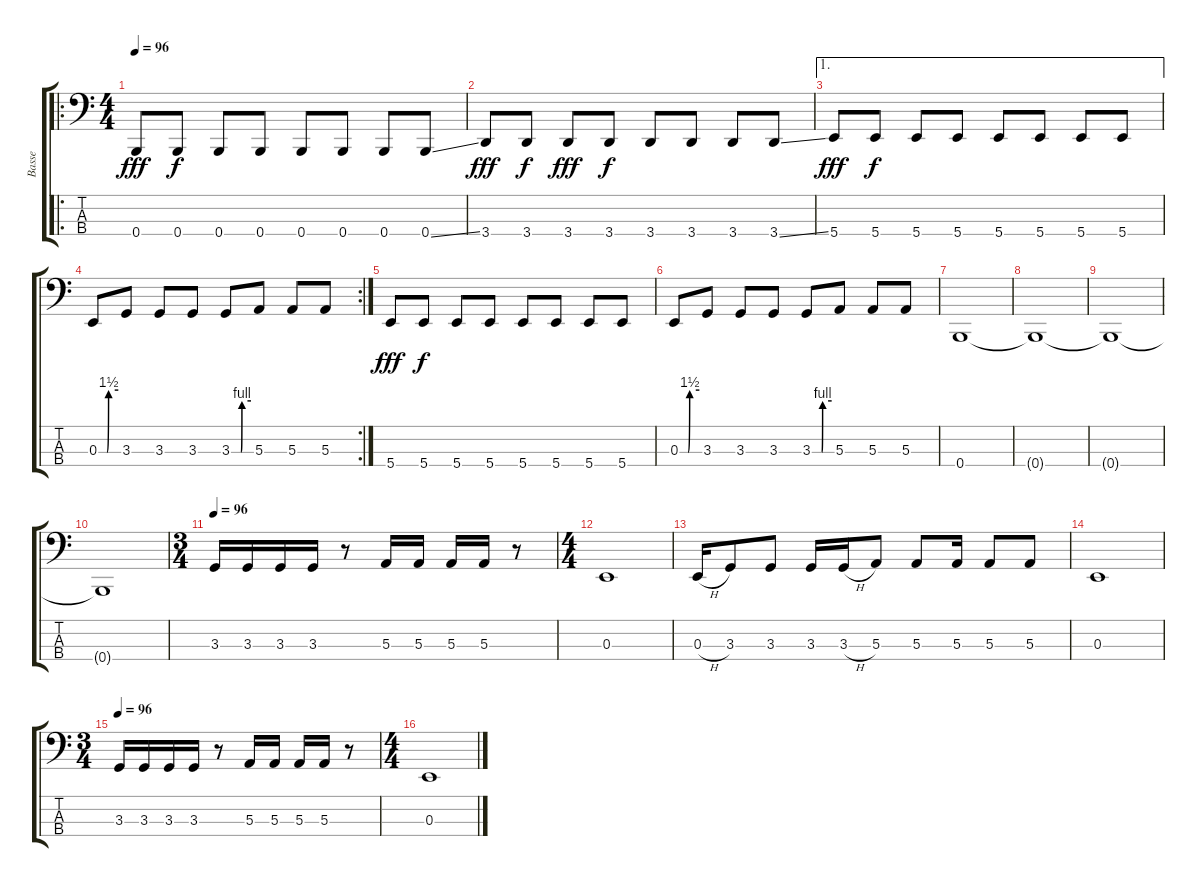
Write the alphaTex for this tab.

\track ("Basse" "Basse") {instrument fretlessbass}
\staff {score tabs}
\tuning (D2 A1 E1 B0) {hide}
\ro
\ts (4 4)
\tempo 96
\clef f4
\ks c
0.4.8{dy fff instrument electricbassfinger} 0.4.8{dy f} 0.4.8 0.4.8 0.4.8 0.4.8 0.4.8 0.4{ss}.8 |
3.4.8{dy fff} 3.4.8{dy f} 3.4.8{dy fff} 3.4.8{dy f} 3.4.8 3.4.8 3.4.8 3.4{ss}.8 |
\ae 1
5.4.8{dy fff} 5.4.8{dy f} 5.4.8 5.4.8 5.4.8 5.4.8 5.4.8 5.4.8 |
\rc 2
0.3{be (custom 0 0 25 0 30 6 60 6)}.8 3.3.8 3.3.8 3.3.8 3.3{be (custom 0 0 30 0 32 4 60 4)}.8 5.3.8 5.3.8 5.3.8 |
5.4.8{dy fff} 5.4.8{dy f} 5.4.8 5.4.8 5.4.8 5.4.8 5.4.8 5.4.8 |
0.3{be (custom 0 0 25 0 30 6 60 6)}.8 3.3.8 3.3.8 3.3.8 3.3{be (custom 0 0 30 0 32 4 60 4)}.8 5.3.8 5.3.8 5.3.8 |
0.4.1 |
0.4{t}.1 |
0.4{t}.1 |
0.4{t}.1 |
\ts (3 4)
\tempo 96
3.3.16 3.3.16 3.3.16 3.3.16 r.8 5.3.16 5.3.16 5.3.16 5.3.16 r.8 |
\ts (4 4)
0.3.1 |
0.3{h}.16 3.3.8 3.3.8 3.3.16 3.3{h}.16 5.3.8 5.3.8 5.3.16 5.3.8 5.3.8 |
0.3.1 |
\ts (3 4)
\tempo 96
3.3.16 3.3.16 3.3.16 3.3.16 r.8 5.3.16 5.3.16 5.3.16 5.3.16 r.8 |
\ts (4 4)
0.3.1
